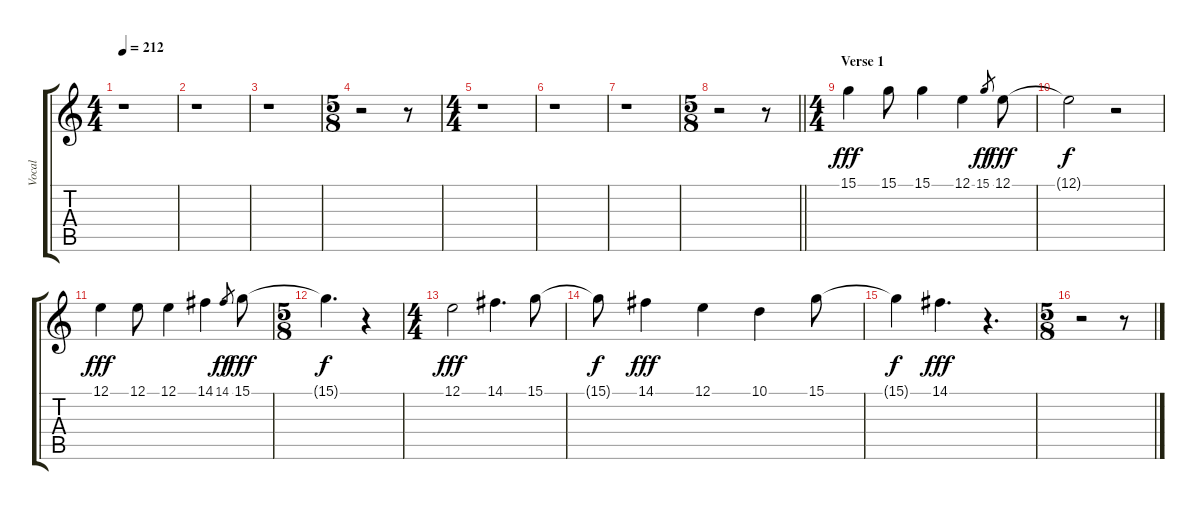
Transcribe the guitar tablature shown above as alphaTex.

\track ("Vocal" "Vocal") {instrument lead1square}
\staff {score tabs}
\tuning (E4 B3 G3 D3 A2 E2) {hide}
\ts (4 4)
\tempo 212
\clef g2
\ks c
r.1{dy fff} |
r.1 |
r.1 |
\ts (5 8)
r.2 r.8 |
\ts (4 4)
r.1 |
r.1 |
r.1 |
\ts (5 8)
\barLineRight lightlight
r.2 r.8 |
\ts (4 4)
\section ("" "Verse 1")
15.1.4 15.1.8 15.1.4 12.1.4 15.1.8{gr dy ff} 12.1.8{dy fff} |
12.1{t}.2{dy f} r.2 |
12.1.4{dy fff} 12.1.8 12.1.4 14.1.4 14.1.8{gr dy ff} 15.1.8{dy fff} |
\ts (5 8)
15.1{t}.4{d dy f} r.4 |
\ts (4 4)
12.1.2{dy fff} 14.1.4{d} 15.1.8 |
15.1{t}.8{dy f} 14.1.4{dy fff} 12.1.4 10.1.4 15.1.8 |
15.1{t}.4{dy f} 14.1.4{d dy fff} r.4{d} |
\ts (5 8)
r.2 r.8
